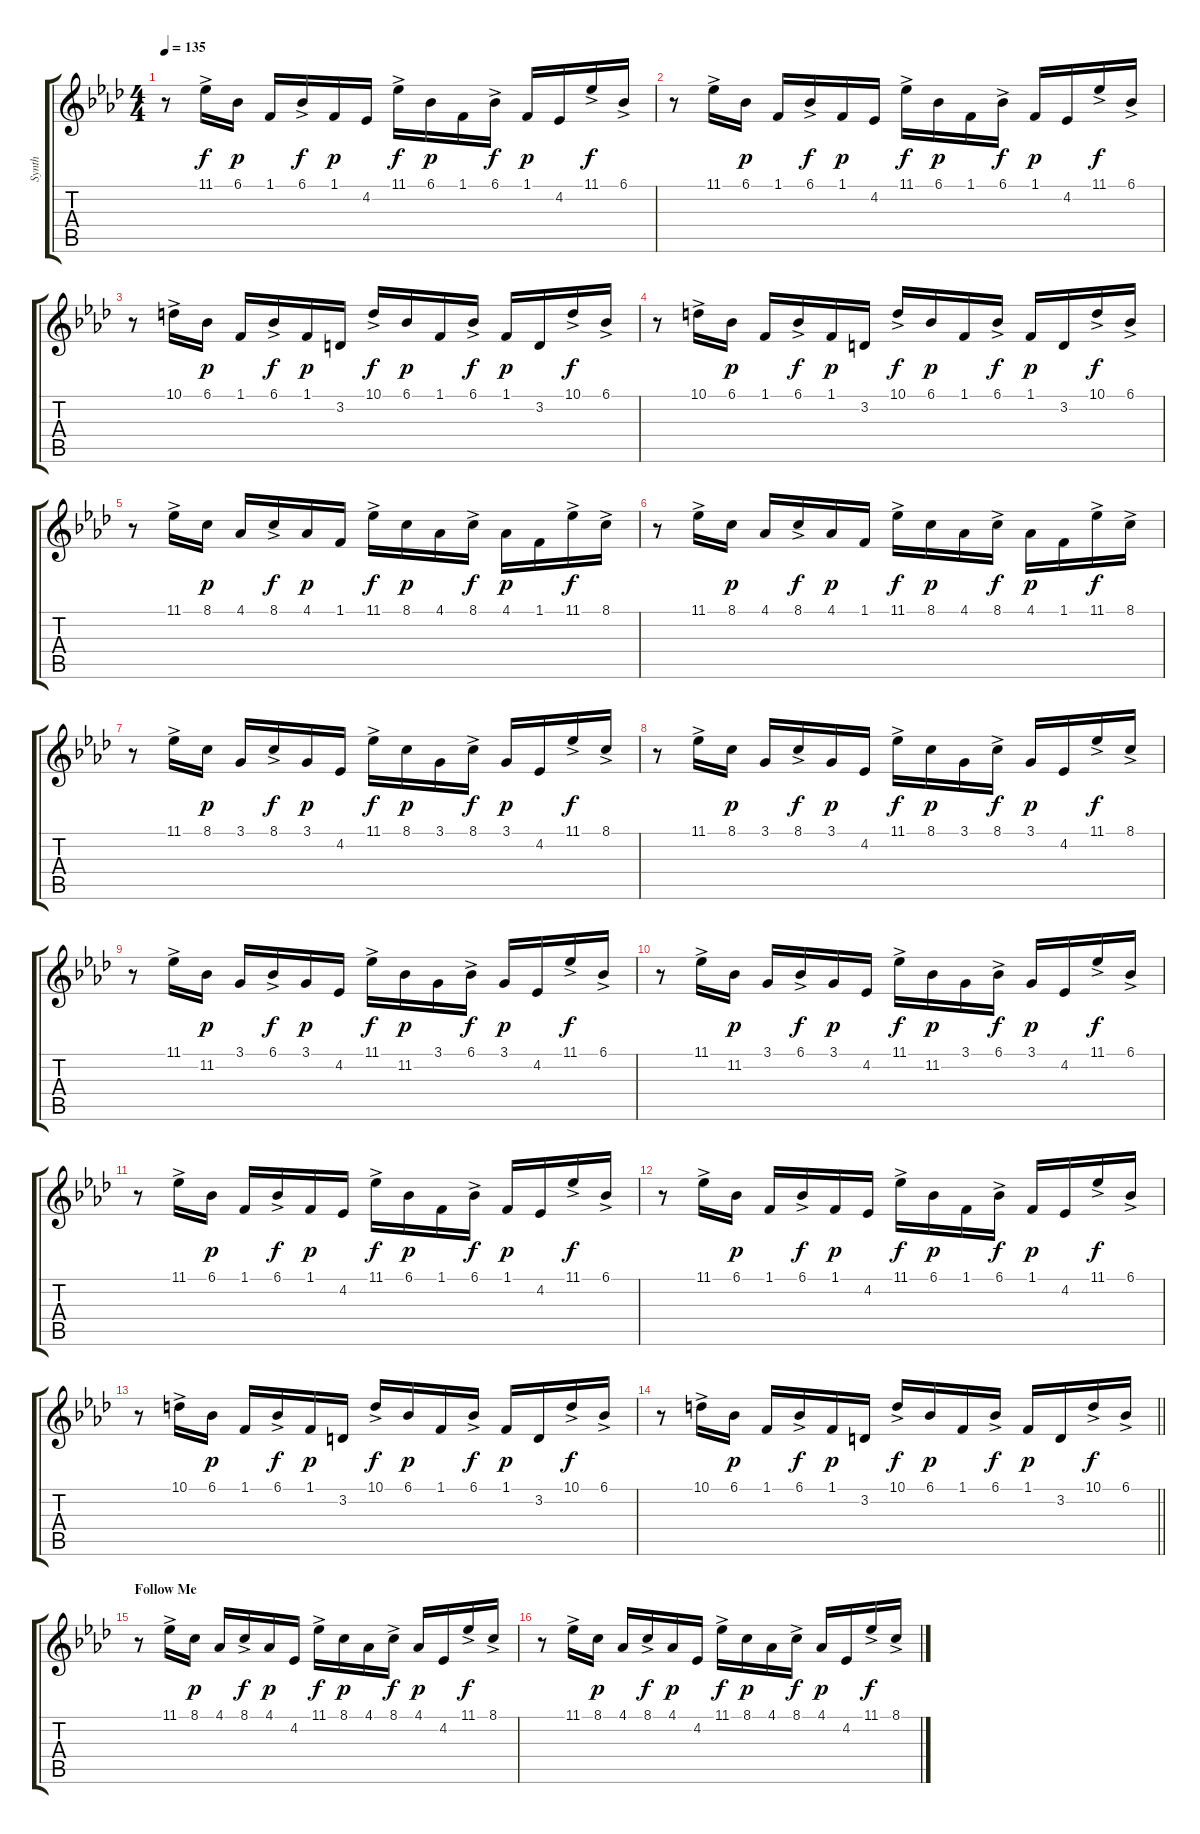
\track ("Synth" "Synth") {instrument lead2sawtooth}
\staff {score tabs}
\tuning (E4 B3 G3 D3 A2 E2) {hide}
\ts (4 4)
\tempo 135
\clef g2
\ks ab
r.8{dy f} 11.1{ac}.16 6.1.16{dy p} 1.1.16 6.1{ac}.16{dy f} 1.1.16{dy p} 4.2.16 11.1{ac}.16{dy f} 6.1.16{dy p} 1.1.16 6.1{ac}.16{dy f} 1.1.16{dy p} 4.2.16 11.1{ac}.16{dy f} 6.1{ac}.16 |
r.8 11.1{ac}.16 6.1.16{dy p} 1.1.16 6.1{ac}.16{dy f} 1.1.16{dy p} 4.2.16 11.1{ac}.16{dy f} 6.1.16{dy p} 1.1.16 6.1{ac}.16{dy f} 1.1.16{dy p} 4.2.16 11.1{ac}.16{dy f} 6.1{ac}.16 |
r.8 10.1{ac}.16 6.1.16{dy p} 1.1.16 6.1{ac}.16{dy f} 1.1.16{dy p} 3.2.16 10.1{ac}.16{dy f} 6.1.16{dy p} 1.1.16 6.1{ac}.16{dy f} 1.1.16{dy p} 3.2.16 10.1{ac}.16{dy f} 6.1{ac}.16 |
r.8 10.1{ac}.16 6.1.16{dy p} 1.1.16 6.1{ac}.16{dy f} 1.1.16{dy p} 3.2.16 10.1{ac}.16{dy f} 6.1.16{dy p} 1.1.16 6.1{ac}.16{dy f} 1.1.16{dy p} 3.2.16 10.1{ac}.16{dy f} 6.1{ac}.16 |
r.8 11.1{ac}.16 8.1.16{dy p} 4.1.16 8.1{ac}.16{dy f} 4.1.16{dy p} 1.1.16 11.1{ac}.16{dy f} 8.1.16{dy p} 4.1.16 8.1{ac}.16{dy f} 4.1.16{dy p} 1.1.16 11.1{ac}.16{dy f} 8.1{ac}.16 |
r.8 11.1{ac}.16 8.1.16{dy p} 4.1.16 8.1{ac}.16{dy f} 4.1.16{dy p} 1.1.16 11.1{ac}.16{dy f} 8.1.16{dy p} 4.1.16 8.1{ac}.16{dy f} 4.1.16{dy p} 1.1.16 11.1{ac}.16{dy f} 8.1{ac}.16 |
r.8 11.1{ac}.16 8.1.16{dy p} 3.1.16 8.1{ac}.16{dy f} 3.1.16{dy p} 4.2.16 11.1{ac}.16{dy f} 8.1.16{dy p} 3.1.16 8.1{ac}.16{dy f} 3.1.16{dy p} 4.2.16 11.1{ac}.16{dy f} 8.1{ac}.16 |
r.8 11.1{ac}.16 8.1.16{dy p} 3.1.16 8.1{ac}.16{dy f} 3.1.16{dy p} 4.2.16 11.1{ac}.16{dy f} 8.1.16{dy p} 3.1.16 8.1{ac}.16{dy f} 3.1.16{dy p} 4.2.16 11.1{ac}.16{dy f} 8.1{ac}.16 |
r.8 11.1{ac}.16 11.2.16{dy p} 3.1.16 6.1{ac}.16{dy f} 3.1.16{dy p} 4.2.16 11.1{ac}.16{dy f} 11.2.16{dy p} 3.1.16 6.1{ac}.16{dy f} 3.1.16{dy p} 4.2.16 11.1{ac}.16{dy f} 6.1{ac}.16 |
r.8 11.1{ac}.16 11.2.16{dy p} 3.1.16 6.1{ac}.16{dy f} 3.1.16{dy p} 4.2.16 11.1{ac}.16{dy f} 11.2.16{dy p} 3.1.16 6.1{ac}.16{dy f} 3.1.16{dy p} 4.2.16 11.1{ac}.16{dy f} 6.1{ac}.16 |
r.8 11.1{ac}.16 6.1.16{dy p} 1.1.16 6.1{ac}.16{dy f} 1.1.16{dy p} 4.2.16 11.1{ac}.16{dy f} 6.1.16{dy p} 1.1.16 6.1{ac}.16{dy f} 1.1.16{dy p} 4.2.16 11.1{ac}.16{dy f} 6.1{ac}.16 |
r.8 11.1{ac}.16 6.1.16{dy p} 1.1.16 6.1{ac}.16{dy f} 1.1.16{dy p} 4.2.16 11.1{ac}.16{dy f} 6.1.16{dy p} 1.1.16 6.1{ac}.16{dy f} 1.1.16{dy p} 4.2.16 11.1{ac}.16{dy f} 6.1{ac}.16 |
r.8 10.1{ac}.16 6.1.16{dy p} 1.1.16 6.1{ac}.16{dy f} 1.1.16{dy p} 3.2.16 10.1{ac}.16{dy f} 6.1.16{dy p} 1.1.16 6.1{ac}.16{dy f} 1.1.16{dy p} 3.2.16 10.1{ac}.16{dy f} 6.1{ac}.16 |
\barLineRight lightlight
r.8 10.1{ac}.16 6.1.16{dy p} 1.1.16 6.1{ac}.16{dy f} 1.1.16{dy p} 3.2.16 10.1{ac}.16{dy f} 6.1.16{dy p} 1.1.16 6.1{ac}.16{dy f} 1.1.16{dy p} 3.2.16 10.1{ac}.16{dy f} 6.1{ac}.16 |
\section ("" "Follow Me")
r.8{volume 13} 11.1{ac}.16 8.1.16{dy p} 4.1.16 8.1{ac}.16{dy f} 4.1.16{dy p} 4.2.16 11.1{ac}.16{dy f} 8.1.16{dy p} 4.1.16 8.1{ac}.16{dy f} 4.1.16{dy p} 4.2.16 11.1{ac}.16{dy f} 8.1{ac}.16 |
r.8 11.1{ac}.16 8.1.16{dy p} 4.1.16 8.1{ac}.16{dy f} 4.1.16{dy p} 4.2.16 11.1{ac}.16{dy f} 8.1.16{dy p} 4.1.16 8.1{ac}.16{dy f} 4.1.16{dy p} 4.2.16 11.1{ac}.16{dy f} 8.1{ac}.16
